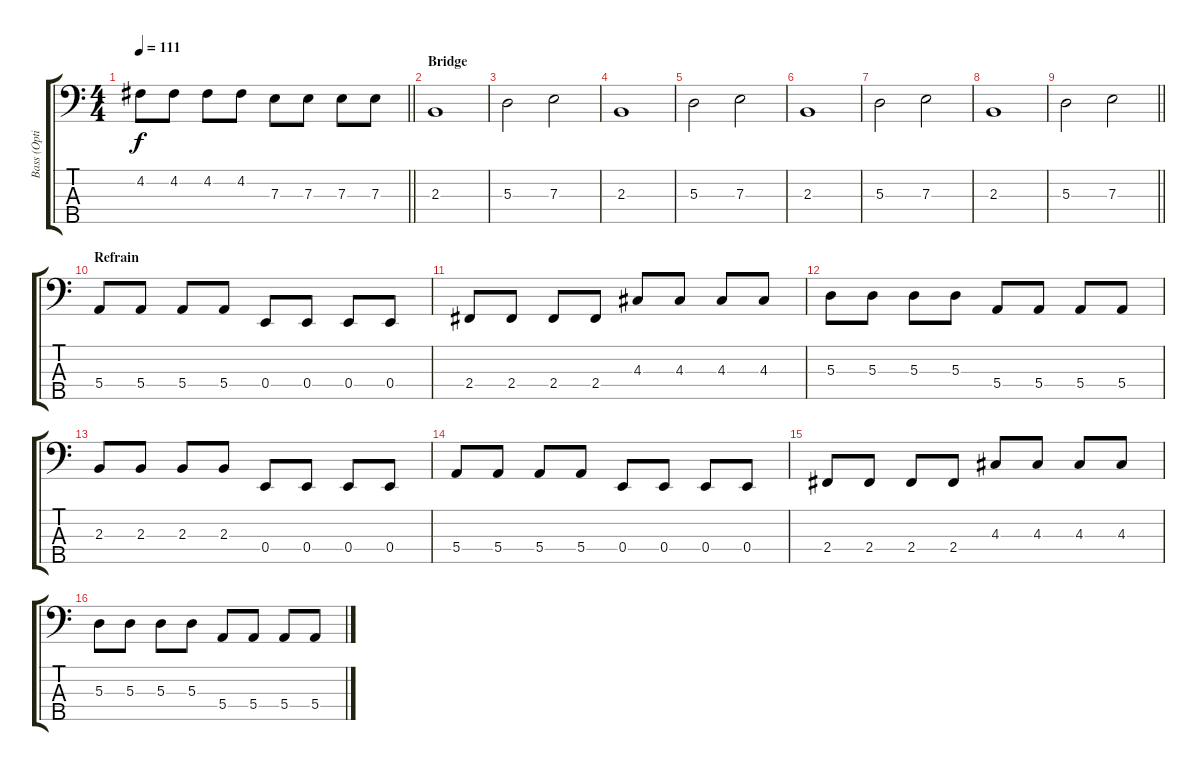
\track ("Bass (Optional)" "Bass (Opti") {mute instrument electricbassfinger}
\staff {score tabs}
\tuning (G2 D2 A1 E1 B0) {hide}
\ts (4 4)
\tempo 111
\clef f4
\barLineRight lightlight
\ks c
4.2.8{dy f} 4.2.8 4.2.8 4.2.8 7.3.8 7.3.8 7.3.8 7.3.8 |
\section ("" "Bridge")
2.3.1 |
5.3.2 7.3.2 |
2.3.1 |
5.3.2 7.3.2 |
2.3.1 |
5.3.2 7.3.2 |
2.3.1 |
\barLineRight lightlight
5.3.2 7.3.2 |
\section ("" "Refrain")
5.4.8 5.4.8 5.4.8 5.4.8 0.4.8 0.4.8 0.4.8 0.4.8 |
2.4.8 2.4.8 2.4.8 2.4.8 4.3.8 4.3.8 4.3.8 4.3.8 |
5.3.8 5.3.8 5.3.8 5.3.8 5.4.8 5.4.8 5.4.8 5.4.8 |
2.3.8 2.3.8 2.3.8 2.3.8 0.4.8 0.4.8 0.4.8 0.4.8 |
5.4.8 5.4.8 5.4.8 5.4.8 0.4.8 0.4.8 0.4.8 0.4.8 |
2.4.8 2.4.8 2.4.8 2.4.8 4.3.8 4.3.8 4.3.8 4.3.8 |
5.3.8 5.3.8 5.3.8 5.3.8 5.4.8 5.4.8 5.4.8 5.4.8
